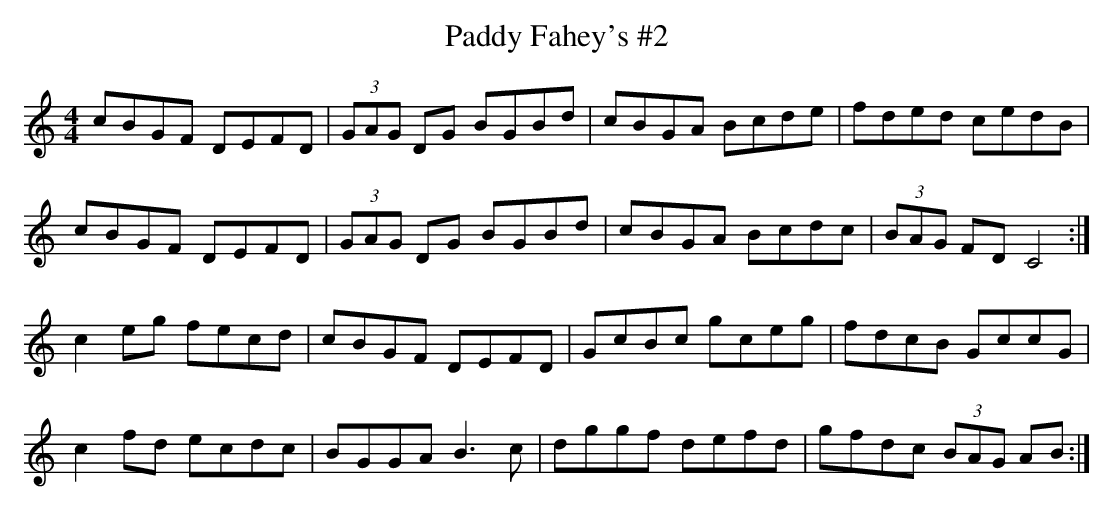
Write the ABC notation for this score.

X:1
T: Paddy Fahey's #2
L: 1/8
M: 4/4
K: C
cBGF DEFD |(3GAG DG BGBd |cBGA Bcde |fded cedB |
cBGF DEFD |(3GAG DG BGBd |cBGA Bcdc |(3BAG FD C4 :|
c2 eg fecd |cBGF DEFD |GcBc gceg |fdcB GccG |
c2 fd ecdc |BGGA B3 c |dggf defd |gfdc (3BAG AB :|
